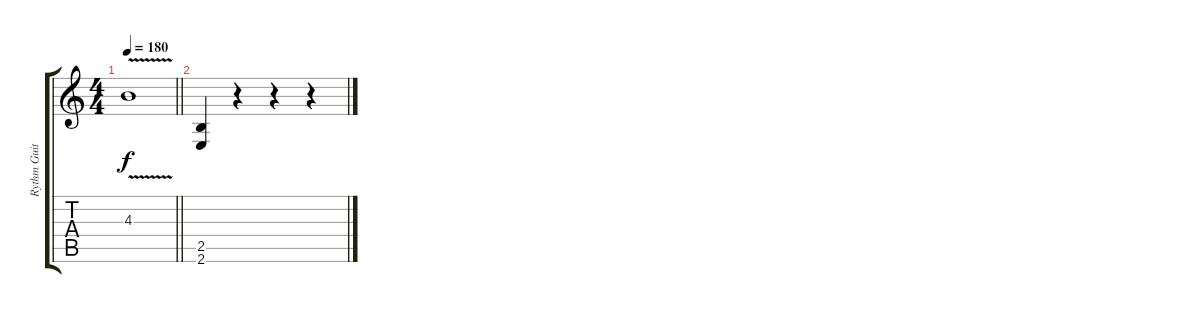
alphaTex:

\track ("Rythm Guitar" "Rythm Guit") {instrument distortionguitar}
\staff {score tabs}
\tuning (E4 B3 G3 D3 A2 D2) {hide}
\ts (4 4)
\tempo 180
\clef g2
\barLineRight lightlight
\ks c
4.3{v}.1{dy f} |
(2.5 2.6).4 r.4 r.4 r.4
